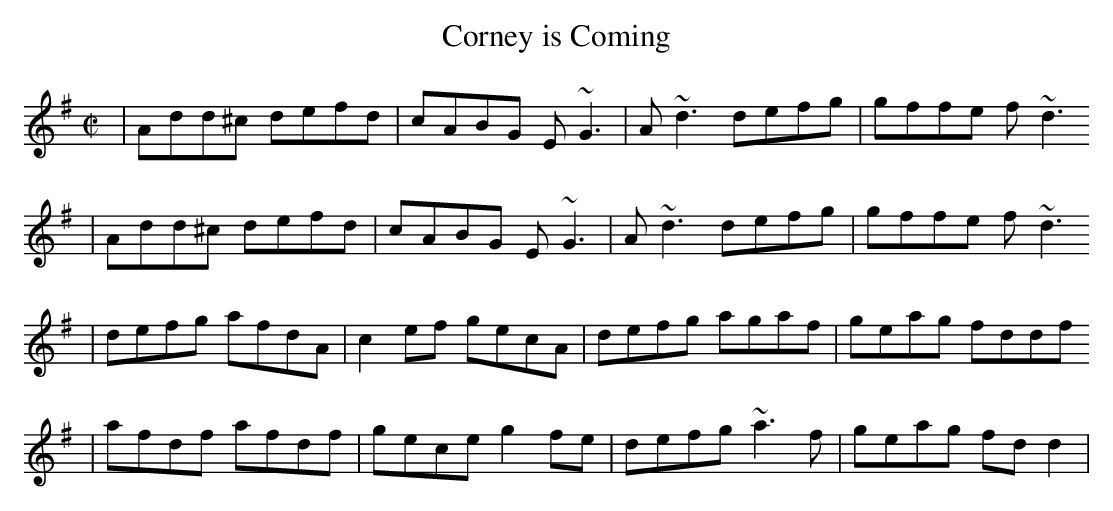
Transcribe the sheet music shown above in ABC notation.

X:1
T:Corney is Coming
M:C|
K:Dmix
| Add^c defd | cABG E~G3 | A~d3 defg | gffe f~d3
| Add^c defd | cABG E~G3 | A~d3 defg | gffe f~d3
| defg afdA | c2ef gecA | defg agaf | geag fddf
| afdf afdf | gece g2fe | defg ~a3f | geag fdd2 |
